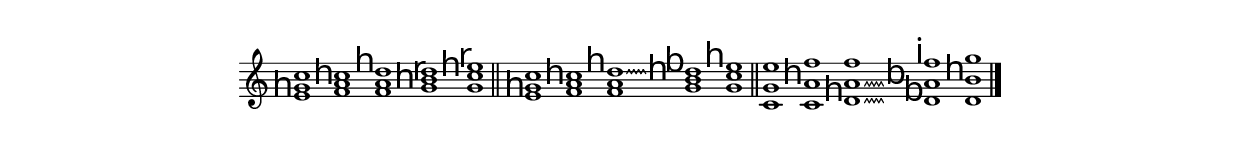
\version "2.24.1"
\include "tuning.ily"
\include "layout.ily"

%% Mark the adjustment
 adj =
 #(define-music-function (note) (ly:music?)
   #{ \override Glissando.style = #'zigzag
   \once \override Stem.X-extent = #'(1 . 3.5)
  $note \glissando #})

%% Content 1
XS = \relative c'' { c1  c  dM dM  eMM }
XA = \relative c'' { g1  aM aM bMM cM  } 
XT = \relative c'  { eM1 f  f  gM  gM  }

%% Content 2
YS = \relative c'' { c1  c  \adj dM d  eM }
YA = \relative c'' { g1  aM      aM bM c  } 
YT = \relative c'  { eM1 f       f  g  g  }

%% Content 3
ZS = \relative c'' { e1 f       f  fisM g  }
ZA = \relative c'' { g1 aM \adj aM a    bM } 
ZT = \relative c'  { c1 c  \adj dM d    d  }

%% MIDI 1
\book {
  \bookOutputSuffix "1"
  \score {
    <<
      \new Staff \with {midiInstrument = #"oboe"} << \XS >>
      \new Staff \with {midiInstrument = #"oboe"} << \XA >>
      \new Staff \with {midiInstrument = #"oboe"} << \XT >>
    >>
    \midi { \tempo 4 = 200 }
  }
}

%% MIDI 2
\book {
  \bookOutputSuffix "2"
  \score {
    <<
      \new Staff \with {midiInstrument = #"oboe"} << \YS >>
      \new Staff \with {midiInstrument = #"oboe"} << \YA >>
      \new Staff \with {midiInstrument = #"oboe"} << \YT >>
    >>
    \midi { \tempo 4 = 200 }
  }
}

%% MIDI 3
\book {
  \bookOutputSuffix "3"
  \score {
    <<
      \new Staff \with {midiInstrument = #"oboe"} << \ZS >>
      \new Staff \with {midiInstrument = #"oboe"} << \ZA >>
      \new Staff \with {midiInstrument = #"oboe"} << \ZT >>
    >>
    \midi { \tempo 4 = 200 }
  }
}

%% Control the PDF output.
\score {
  \new Voice <<
    \time 5/1
    \omit Staff.TimeSignature
    { << { \XS } \\ { \voiceTwo \XA } \\ { \voiceTwo \XT } >> \bar "||"
      << { \YS } \\ { \voiceTwo \YA } \\ { \voiceTwo \YT } >> \bar "||"
      << { \ZS } \\ { \voiceTwo \ZA } \\ { \voiceTwo \ZT } >> \bar "|." }
  >>
  \layout{}
}
